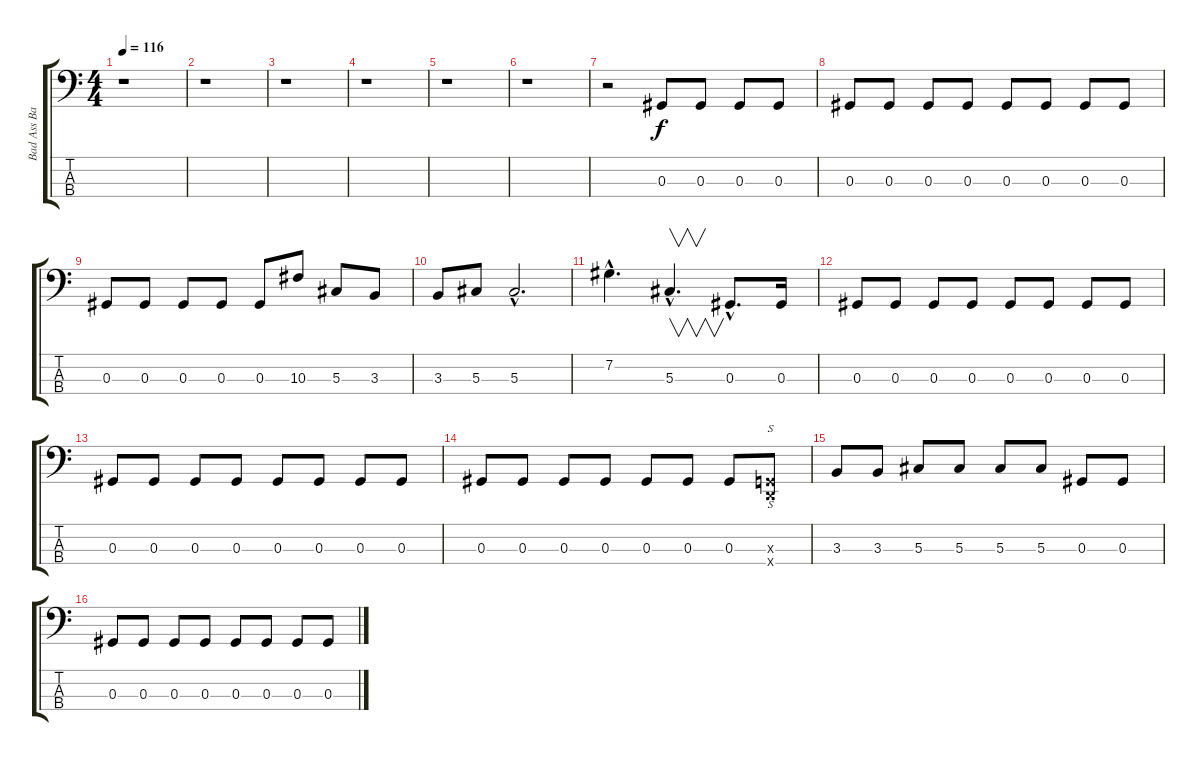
\track ("Bad Ass Bass" "Bad Ass Ba") {instrument fretlessbass}
\staff {score tabs}
\tuning (Gb2 Db2 Ab1 Eb1) {hide}
\ts (4 4)
\tempo 116
\clef f4
\ks c
r.1{dy f instrument fretlessbass} |
r.1 |
r.1 |
r.1 |
r.1 |
r.1 |
r.2 0.3.8 0.3.8 0.3.8 0.3.8 |
0.3.8 0.3.8 0.3.8 0.3.8 0.3.8 0.3.8 0.3.8 0.3.8 |
0.3.8 0.3.8 0.3.8 0.3.8 0.3.8 10.3.8 5.3.8 3.3.8 |
3.3.8 5.3.8 5.3{hac}.2{d} |
7.2{hac}.4{d} 5.3{hac}.4{v d} 0.3{hac}.8{d} 0.3.16 |
0.3.8 0.3.8 0.3.8 0.3.8 0.3.8 0.3.8 0.3.8 0.3.8 |
0.3.8 0.3.8 0.3.8 0.3.8 0.3.8 0.3.8 0.3.8 0.3.8 |
0.3.8 0.3.8 0.3.8 0.3.8 0.3.8 0.3.8 0.3.8 (-1.3{x} -1.4{x}).8{s} |
3.3.8 3.3.8 5.3.8 5.3.8 5.3.8 5.3.8 0.3.8 0.3.8 |
0.3.8 0.3.8 0.3.8 0.3.8 0.3.8 0.3.8 0.3.8 0.3.8
